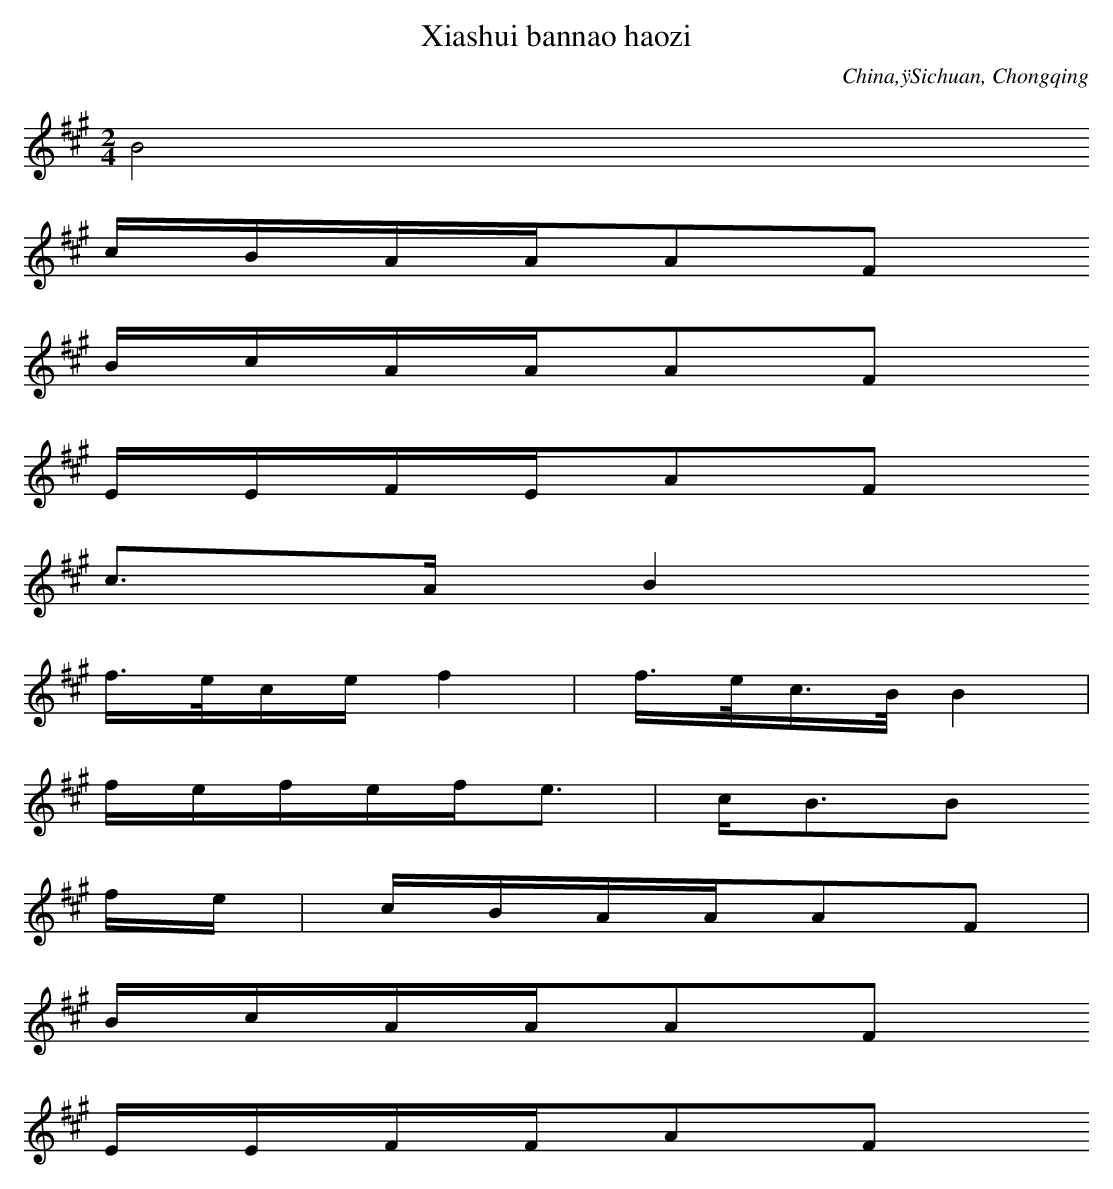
X:1
T: Xiashui bannao haozi
O: China,ÿSichuan, Chongqing
M: 2/4
L: 1/32
K: A
B16
c2B2A2A2A4F4
B2c2A2A2A4F4
E2E2F2E2A4F4
c6A2B8
f3ec2e2f8 | f3ec3BB8 |
f2e2f2e2f2e6 | c2B6B4
f2e2 | c2B2A2A2A4F4 |
B2c2A2A2A4F4
E2E2F2F2A4F4
